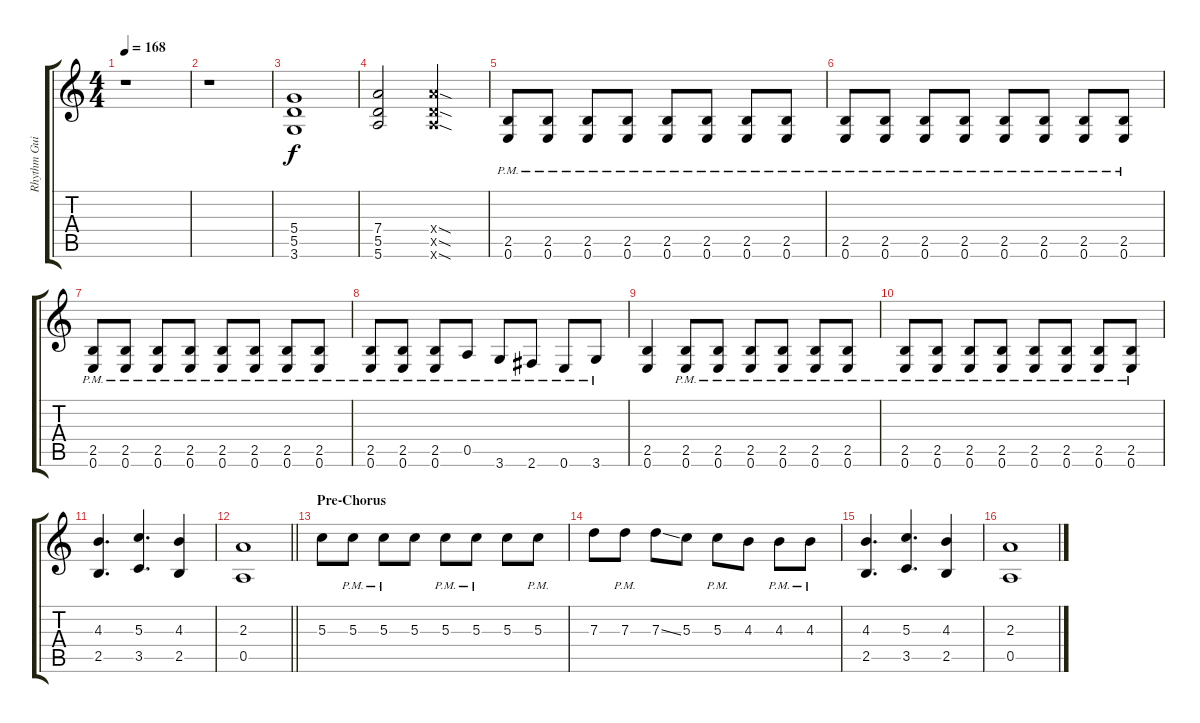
\track ("Rhythm Guitar II" "Rhythm Gui") {instrument overdrivenguitar}
\staff {score tabs}
\tuning (E4 B3 G3 D3 A2 E2) {hide}
\ts (4 4)
\tempo 168
\clef g2
\ks c
r.1{dy f} |
r.1 |
(5.4 5.5 3.6).1 |
(7.4 5.5 5.6).2 (7.4{sod x} 5.5{sod x} 5.6{sod x}).2 |
(2.5{pm} 0.6{pm}).8 (2.5{pm} 0.6{pm}).8 (2.5{pm} 0.6{pm}).8 (2.5{pm} 0.6{pm}).8 (2.5{pm} 0.6{pm}).8 (2.5{pm} 0.6{pm}).8 (2.5{pm} 0.6{pm}).8 (2.5{pm} 0.6{pm}).8 |
(2.5{pm} 0.6{pm}).8 (2.5{pm} 0.6{pm}).8 (2.5{pm} 0.6{pm}).8 (2.5{pm} 0.6{pm}).8 (2.5{pm} 0.6{pm}).8 (2.5{pm} 0.6{pm}).8 (2.5{pm} 0.6{pm}).8 (2.5{pm} 0.6{pm}).8 |
(2.5{pm} 0.6{pm}).8 (2.5{pm} 0.6{pm}).8 (2.5{pm} 0.6{pm}).8 (2.5{pm} 0.6{pm}).8 (2.5{pm} 0.6{pm}).8 (2.5{pm} 0.6{pm}).8 (2.5{pm} 0.6{pm}).8 (2.5{pm} 0.6{pm}).8 |
(2.5{pm} 0.6{pm}).8 (2.5{pm} 0.6{pm}).8 (2.5{pm} 0.6{pm}).8 0.5{pm}.8 3.6{pm}.8 2.6{pm}.8 0.6{pm}.8 3.6{pm}.8 |
(2.5 0.6).4 (2.5{pm} 0.6{pm}).8 (2.5{pm} 0.6{pm}).8 (2.5{pm} 0.6{pm}).8 (2.5{pm} 0.6{pm}).8 (2.5{pm} 0.6{pm}).8 (2.5{pm} 0.6{pm}).8 |
(2.5{pm} 0.6{pm}).8 (2.5{pm} 0.6{pm}).8 (2.5{pm} 0.6{pm}).8 (2.5{pm} 0.6{pm}).8 (2.5{pm} 0.6{pm}).8 (2.5{pm} 0.6{pm}).8 (2.5{pm} 0.6{pm}).8 (2.5{pm} 0.6{pm}).8 |
(4.3 2.5).4{d} (5.3 3.5).4{d} (4.3 2.5).4 |
\barLineRight lightlight
(2.3 0.5).1 |
\section ("" "Pre-Chorus")
5.3.8 5.3{pm}.8 5.3{pm}.8 5.3.8 5.3{pm}.8 5.3{pm}.8 5.3.8 5.3{pm}.8 |
7.3.8 7.3{pm}.8 7.3{ss}.8 5.3.8 5.3{pm}.8 4.3.8 4.3{pm}.8 4.3{pm}.8 |
(4.3 2.5).4{d} (5.3 3.5).4{d} (4.3 2.5).4 |
(2.3 0.5).1
